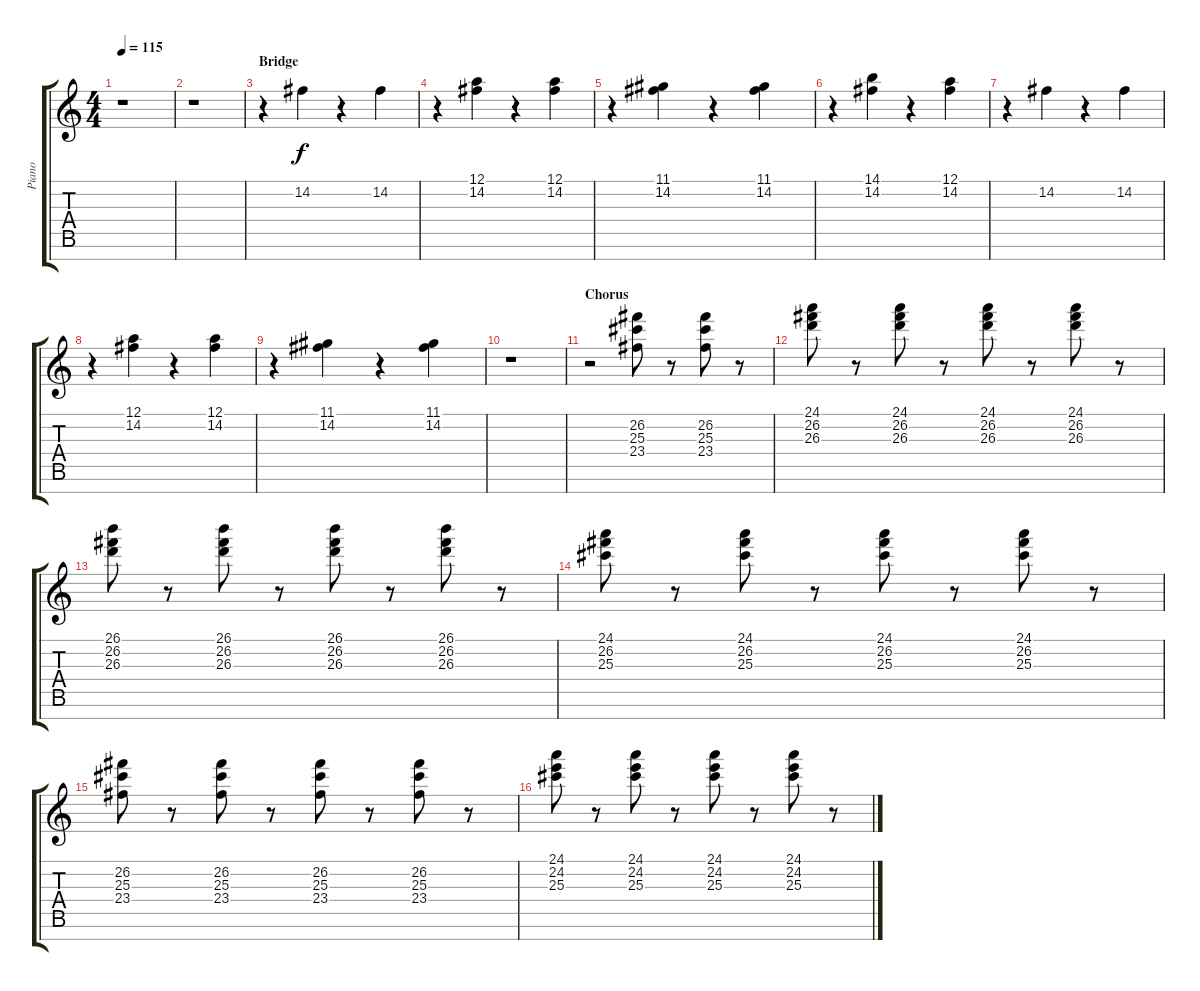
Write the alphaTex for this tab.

\track ("Piano" "Piano") {instrument brightacousticpiano}
\staff {score tabs}
\tuning (A4 E4 C4 G3 D3 A2 E2) {hide}
\ts (4 4)
\tempo 115
\clef g2
\ks c
r.1{dy f} |
r.1 |
\section ("" "Bridge")
r.4 14.2.4 r.4 14.2.4 |
r.4 (12.1 14.2).4 r.4 (12.1 14.2).4 |
r.4 (11.1 14.2).4 r.4 (11.1 14.2).4 |
r.4 (14.1 14.2).4 r.4 (12.1 14.2).4 |
r.4 14.2.4 r.4 14.2.4 |
r.4 (12.1 14.2).4 r.4 (12.1 14.2).4 |
r.4 (11.1 14.2).4 r.4 (11.1 14.2).4 |
r.1 |
\section ("" "Chorus")
r.2 (26.2 25.3 23.4).8 r.8 (26.2 25.3 23.4).8 r.8 |
(24.1 26.2 26.3).8 r.8 (24.1 26.2 26.3).8 r.8 (24.1 26.2 26.3).8 r.8 (24.1 26.2 26.3).8 r.8 |
(26.1 26.2 26.3).8 r.8 (26.1 26.2 26.3).8 r.8 (26.1 26.2 26.3).8 r.8 (26.1 26.2 26.3).8 r.8 |
(24.1 26.2 25.3).8 r.8 (24.1 26.2 25.3).8 r.8 (24.1 26.2 25.3).8 r.8 (24.1 26.2 25.3).8 r.8 |
(26.2 25.3 23.4).8 r.8 (26.2 25.3 23.4).8 r.8 (26.2 25.3 23.4).8 r.8 (26.2 25.3 23.4).8 r.8 |
(24.1 24.2 25.3).8 r.8 (24.1 24.2 25.3).8 r.8 (24.1 24.2 25.3).8 r.8 (24.1 24.2 25.3).8 r.8
